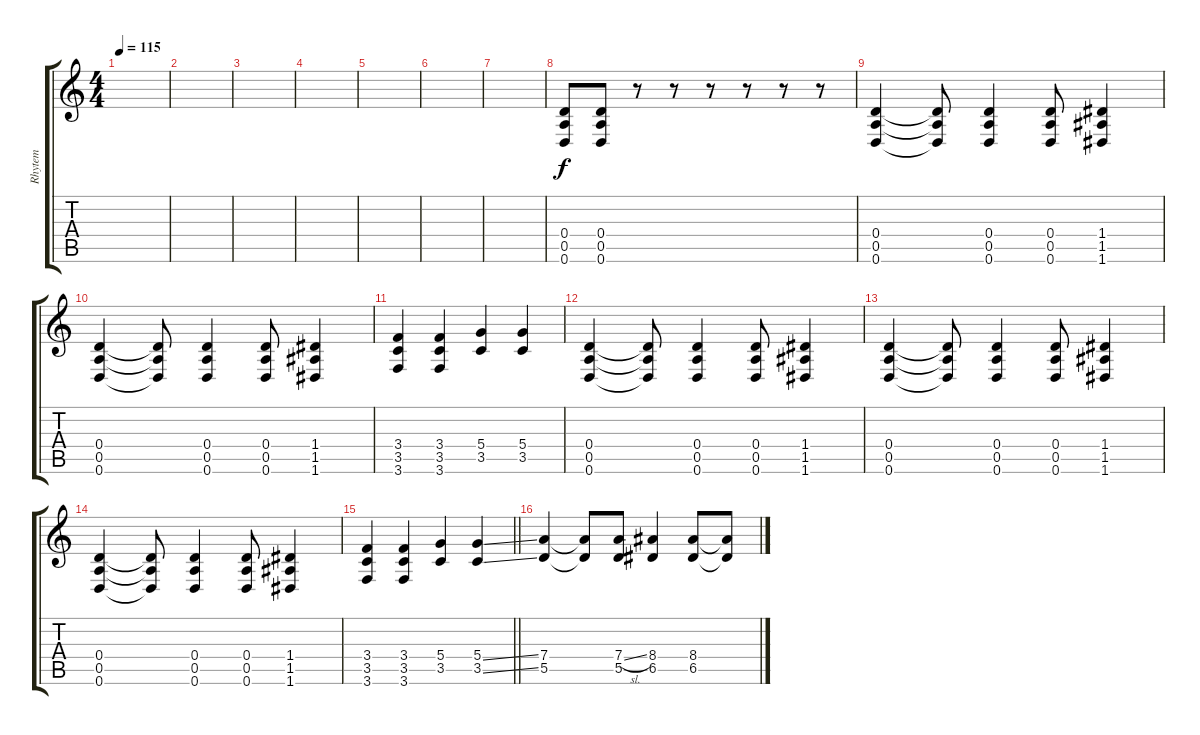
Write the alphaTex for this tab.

\track ("Rhytem" "Rhytem") {instrument distortionguitar}
\staff {score tabs}
\tuning (E4 B3 G3 D3 A2 D2) {hide}
\ts (4 4)
\tempo 115
\clef g2
\ks c
|
|
|
|
|
|
|
(0.4 0.5 0.6).8 (0.4 0.5 0.6).8 r.8 r.8 r.8 r.8 r.8 r.8 |
(0.4 0.5 0.6).4 (0.4{t} 0.5{t} 0.6{t}).8 (0.4 0.5 0.6).4 (0.4 0.5 0.6).8 (1.4 1.5 1.6).4 |
(0.4 0.5 0.6).4 (0.4{t} 0.5{t} 0.6{t}).8 (0.4 0.5 0.6).4 (0.4 0.5 0.6).8 (1.4 1.5 1.6).4 |
(3.4 3.5 3.6).4 (3.4 3.5 3.6).4 (5.4 3.5).4 (5.4 3.5).4 |
(0.4 0.5 0.6).4 (0.4{t} 0.5{t} 0.6{t}).8 (0.4 0.5 0.6).4 (0.4 0.5 0.6).8 (1.4 1.5 1.6).4 |
(0.4 0.5 0.6).4 (0.4{t} 0.5{t} 0.6{t}).8 (0.4 0.5 0.6).4 (0.4 0.5 0.6).8 (1.4 1.5 1.6).4 |
(0.4 0.5 0.6).4 (0.4{t} 0.5{t} 0.6{t}).8 (0.4 0.5 0.6).4 (0.4 0.5 0.6).8 (1.4 1.5 1.6).4 |
\barLineRight lightlight
(3.4 3.5 3.6).4 (3.4 3.5 3.6).4 (5.4 3.5).4 (5.4{ss} 3.5{ss}).4 |
(7.4 5.5).4 (7.4{t} 5.5{t}).8 (7.4{sl} 5.5).8 (8.4 6.5).4 (8.4 6.5).8 (8.4{t} 6.5{t}).8
